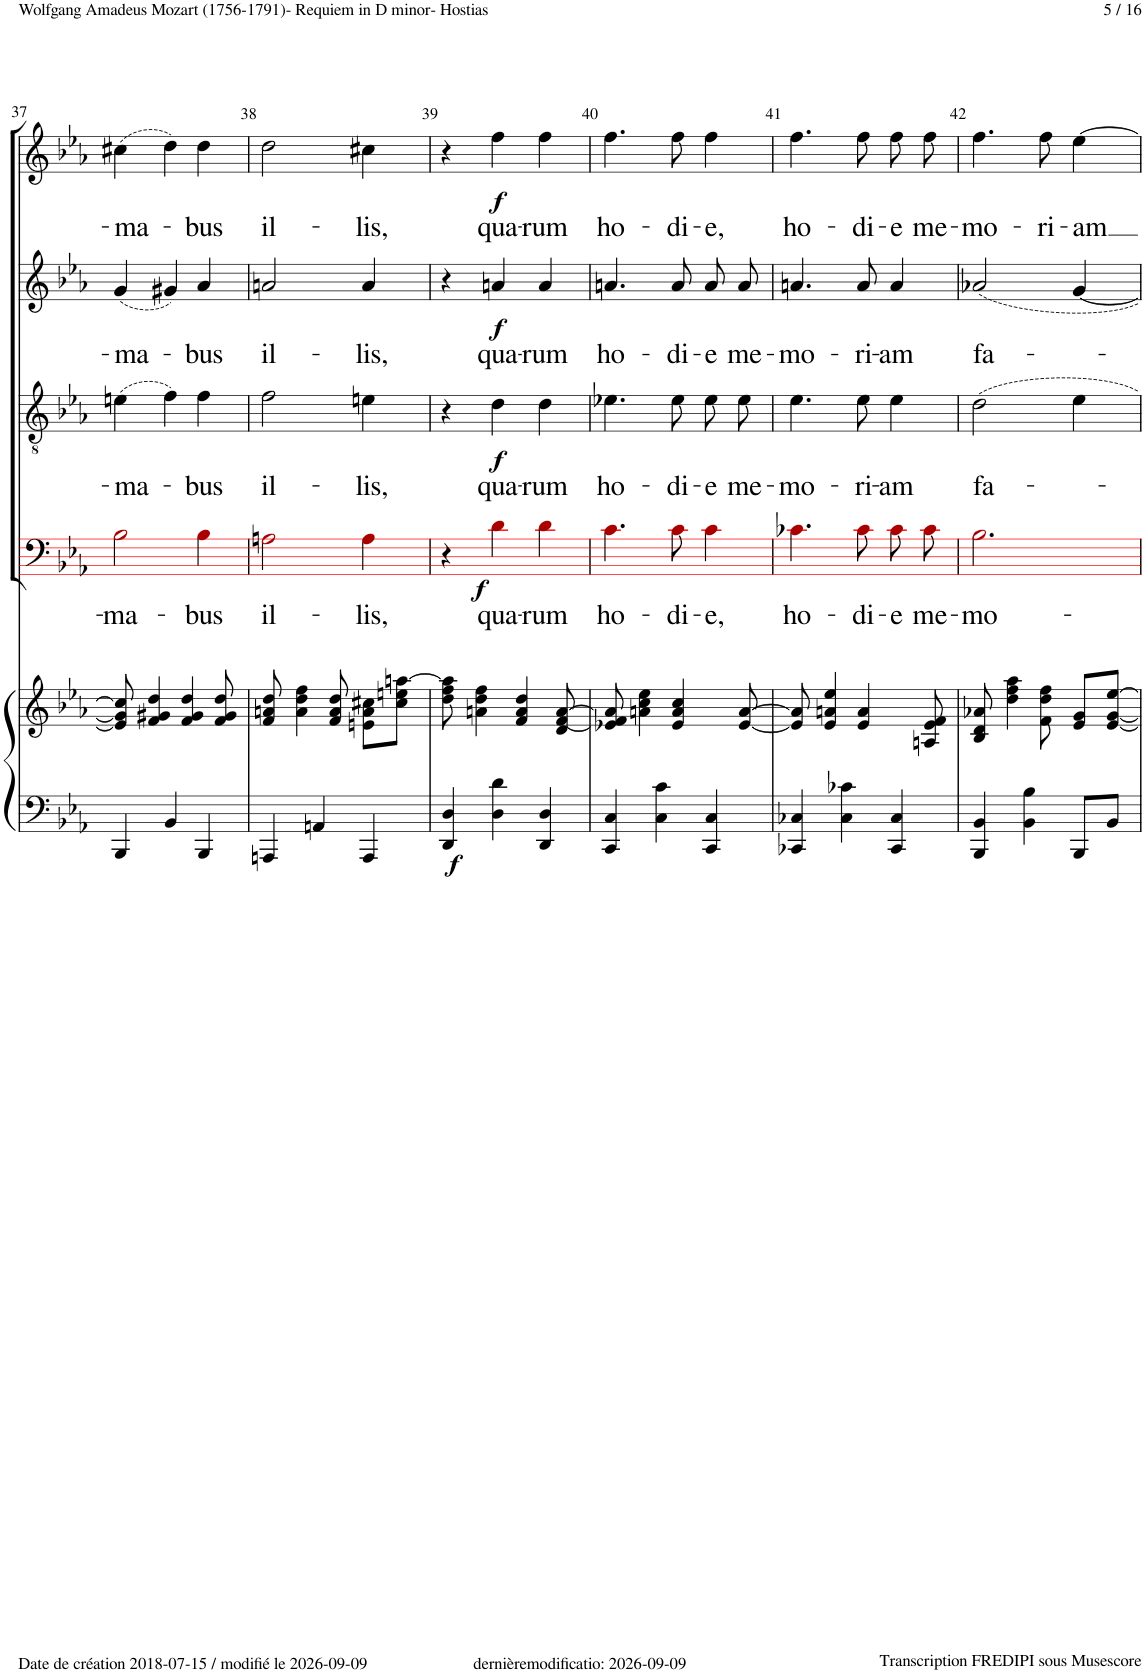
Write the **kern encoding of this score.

**kern	**kern	**dynam	**kern	**text	**dynam	**kern	**text	**dynam	**kern	**text	**dynam	**kern	**text	**dynam
*part5	*part5	*part5	*part4	*part4	*part4	*part3	*part3	*part3	*part2	*part2	*part2	*part1	*part1	*part1
*staff6	*staff5	*staff5/6	*staff4	*staff4	*staff4	*staff3	*staff3	*staff3	*staff2	*staff2	*staff2	*staff1	*staff1	*staff1
*I"Piano	*	*	*I"Bass	*	*	*I"Tenor	*	*	*I"Alto	*	*	*I"Soprano	*	*
*I'Pno	*	*	*	*	*	*	*	*	*	*	*	*	*	*
!!LO:PB:g=z
*clefF4	*clefG2	*	*clefF4	*	*	*clefGv2	*	*	*clefG2	*	*	*clefG2	*	*
*	*	*	*ITrd8c14	*	*	*	*	*	*	*	*	*	*	*
*k[b-e-a-]	*k[b-e-a-]	*	*k[b-e-a-]	*	*	*k[b-e-a-]	*	*	*k[b-e-a-]	*	*	*k[b-e-a-]	*	*
*M3/4	*M3/4	*	*M3/4	*	*	*M3/4	*	*	*M3/4	*	*	*M3/4	*	*
=37	=37	=37	=37	=37	=37	=37	=37	=37	=37	=37	=37	=37	=37	=37
!	!	!	!	!LO:LY:b	!	!	!LO:LY:b	!	!	!LO:LY:b	!	!	!LO:LY:b	!
4BBB-/	8e/] 8g/] 8cc#/]	.	2B-!i\	-ma-	.	(4en!\	-ma-	.	(4g!/	-ma-	.	(4cc#X!\	-ma-	.
.	4f/ 4g#X/ 4dd/	.	.	.	.	.	.	.	.	.	.	.	.	.
4BB-/	.	.	.	.	.	4f!\)	.	.	4g#X!/)	.	.	4dd!\)	.	.
.	4f/ 4g#/ 4dd/	.	.	.	.	.	.	.	.	.	.	.	.	.
!	!	!	!	!LO:LY:b	!	!	!LO:LY:b	!	!	!LO:LY:b	!	!	!LO:LY:b	!
4BBB-/	.	.	4B-!i\	-bus	.	4f!\	-bus	.	4a-!/	-bus	.	4dd!\	-bus	.
.	8f/ 8g#/ 8dd/	.	.	.	.	.	.	.	.	.	.	.	.	.
=38	=38	=38	=38	=38	=38	=38	=38	=38	=38	=38	=38	=38	=38	=38
!	!	!	!	!LO:LY:b	!	!	!LO:LY:b	!	!	!LO:LY:b	!	!	!LO:LY:b	!
4AAAn/	8f/ 8an/ 8dd/	.	2An!i\	il-	.	2f!\	il-	.	2an!/	il-	.	2dd!\	il-	.
.	4a\ 4dd\ 4ff\	.	.	.	.	.	.	.	.	.	.	.	.	.
4AAn/	.	.	.	.	.	.	.	.	.	.	.	.	.	.
.	8f/ 8a/ 8dd/	.	.	.	.	.	.	.	.	.	.	.	.	.
!	!	!	!	!LO:LY:b	!	!	!LO:LY:b	!	!	!LO:LY:b	!	!	!LO:LY:b	!
4AAA/	8en\ 8a\ 8cc#X\L	.	4A!i\	-lis,	.	4en!\	-lis,	.	4a!/	-lis,	.	4cc#X!\	-lis,	.
.	8cc#\ 8een\ [8aan\J	.	.	.	.	.	.	.	.	.	.	.	.	.
=39	=39	=39	=39	=39	=39	=39	=39	=39	=39	=39	=39	=39	=39	=39
!	!	!LO:DY:b=2	!	!	!	!	!	!	!	!	!	!	!	!
4DD/ 4D/	8dd\ 8ff\ 8aa\]	f	4r	.	.	4r	.	.	4r	.	.	4r	.	.
.	4an\ 4dd\ 4ff\	.	.	.	.	.	.	.	.	.	.	.	.	.
!	!	!	!	!LO:LY:b	!LO:DY:b	!	!LO:LY:b	!LO:DY:b	!	!LO:LY:b	!LO:DY:b	!	!LO:LY:b	!LO:DY:b
4D\ 4d\	.	.	4d!i\	qua-	f	4d!\	qua-	f	4an!/	qua-	f	4ff!\	qua-	f
.	4f/ 4a/ 4dd/	.	.	.	.	.	.	.	.	.	.	.	.	.
!	!	!	!	!LO:LY:b	!	!	!LO:LY:b	!	!	!LO:LY:b	!	!	!LO:LY:b	!
4DD/ 4D/	.	.	4d!i\	-rum	.	4d!\	-rum	.	4a!/	-rum	.	4ff!\	-rum	.
.	8d/ [8f/ [8a/	.	.	.	.	.	.	.	.	.	.	.	.	.
=40	=40	=40	=40	=40	=40	=40	=40	=40	=40	=40	=40	=40	=40	=40
!	!	!	!	!LO:LY:b	!	!	!LO:LY:b	!	!	!LO:LY:b	!	!	!LO:LY:b	!
4CC/ 4C/	8e-X/ 8f/] 8a/]	.	4.c!i\	ho-	.	4.e-X!\	ho-	.	4.an!/	ho-	.	4.ff!\	ho-	.
.	4an\ 4cc\ 4ee-\	.	.	.	.	.	.	.	.	.	.	.	.	.
4C\ 4c\	.	.	.	.	.	.	.	.	.	.	.	.	.	.
!	!	!	!	!LO:LY:b	!	!	!LO:LY:b	!	!	!LO:LY:b	!	!	!LO:LY:b	!
.	4e-/ 4a/ 4cc/	.	8c!i\	-di-	.	8e-!\	-di-	.	8a!/	-di-	.	8ff!\	-di-	.
!	!	!	!	!LO:LY:b	!	!	!LO:LY:b	!	!	!LO:LY:b	!	!	!LO:LY:b	!
4CC/ 4C/	.	.	4c'~!i\	-e,	.	8e-!\L	-e	.	8a!/L	-e	.	4ff'~!\	-e,	.
!	!	!	!	!	!	!	!LO:LY:b	!	!	!LO:LY:b	!	!	!	!
.	[8e-/ [8a/	.	.	.	.	8e-!\J	me-	.	8a!/J	me-	.	.	.	.
=41	=41	=41	=41	=41	=41	=41	=41	=41	=41	=41	=41	=41	=41	=41
!	!	!	!	!LO:LY:b	!	!	!LO:LY:b	!	!	!LO:LY:b	!	!	!LO:LY:b	!
4CC-X/ 4C-X/	8e-/] 8a/]	.	4.c-X!i\	ho-	.	4.e-!\	-mo-	.	4.an!/	-mo-	.	4.ff!\	ho-	.
.	4e-/ 4an/ 4ee-/	.	.	.	.	.	.	.	.	.	.	.	.	.
4C-\ 4c-X\	.	.	.	.	.	.	.	.	.	.	.	.	.	.
!	!	!	!	!LO:LY:b	!	!	!LO:LY:b	!	!	!LO:LY:b	!	!	!LO:LY:b	!
.	4e-/ 4a/	.	8c-!i\	-di-	.	8e-!\	-ri-	.	8a!/	-ri-	.	8ff!\	-di-	.
!	!	!	!	!LO:LY:b	!	!	!LO:LY:b	!	!	!LO:LY:b	!	!	!LO:LY:b	!
4CC-/ 4C-/	.	.	8c-!i\L	-e	.	4e-!\	-am	.	4a!/	-am	.	8ff!\L	-e	.
!	!	!	!	!LO:LY:b	!	!	!	!	!	!	!	!	!LO:LY:b	!
.	8An/ 8e-/ 8f/	.	8c-!i\J	me-	.	.	.	.	.	.	.	8ff!\J	me-	.
=42	=42	=42	=42	=42	=42	=42	=42	=42	=42	=42	=42	=42	=42	=42
!	!	!	!	!LO:LY:b	!	!	!LO:LY:b	!	!	!LO:LY:b	!	!	!LO:LY:b	!
4BBB-/ 4BB-/	8B-/ 8d/ 8a-X/	.	2.B-!i\	-mo-	.	2d!\	fa-	.	2a-X!/	fa-	.	4.ff!\	-mo-	.
.	4dd\ 4ff\ 4aa-\	.	.	.	.	.	.	.	.	.	.	.	.	.
4BB-\ 4B-\	.	.	.	.	.	.	.	.	.	.	.	.	.	.
!	!	!	!	!	!	!	!	!	!	!	!	!	!LO:LY:b	!
.	8f\ 8dd\ 8ff\	.	.	.	.	.	.	.	.	.	.	8ff!\	-ri-	.
!	!	!	!	!	!	!	!	!	!	!	!	!	!LO:LY:b	!
8BBB-/L	8e-/ 8g/L	.	.	.	.	4e-!\	.	.	[4g!/	.	.	[4ee-!\	-am	.
8BB-/J	[8e-/ [8g/ [8ee-/J	.	.	.	.	.	.	.	.	.	.	.	.	.
=	=	=	=	=	=	=	=	=	=	=	=	=	=	=
*-	*-	*-	*-	*-	*-	*-	*-	*-	*-	*-	*-	*-	*-	*-
